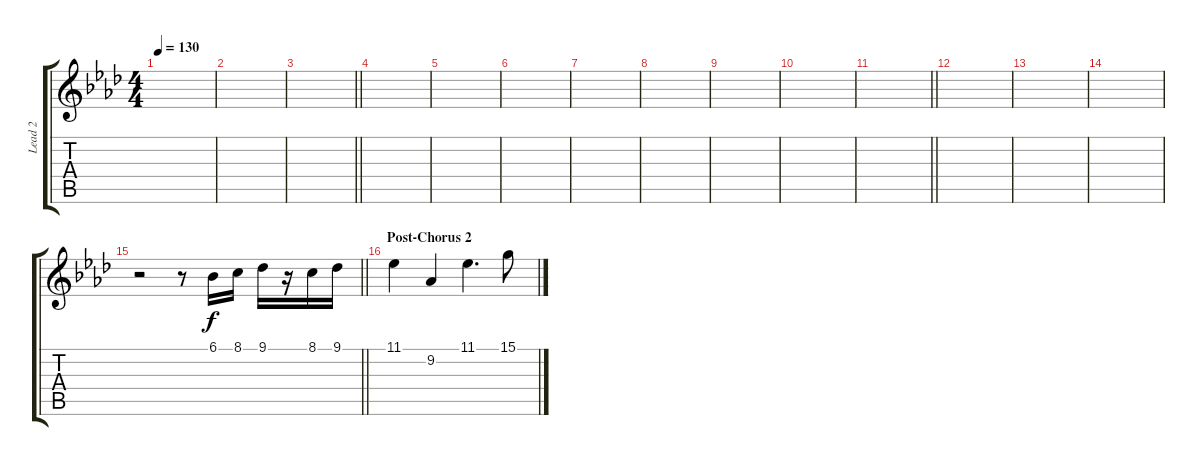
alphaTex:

\track ("Lead 2" "Lead 2") {instrument lead1square}
\staff {score tabs}
\tuning (E4 B3 G3 D3 A2 E2) {hide}
\ts (4 4)
\tempo 130
\clef g2
\ks ab
|
|
\barLineRight lightlight
|
|
|
|
|
|
|
|
\barLineRight lightlight
|
|
|
|
\barLineRight lightlight
r.2 r.8 6.1.16 8.1.16 9.1.16 r.16 8.1.16 9.1.16 |
\section ("" "Post-Chorus 2")
11.1.4 9.2.4 11.1.4{d} 15.1.8
